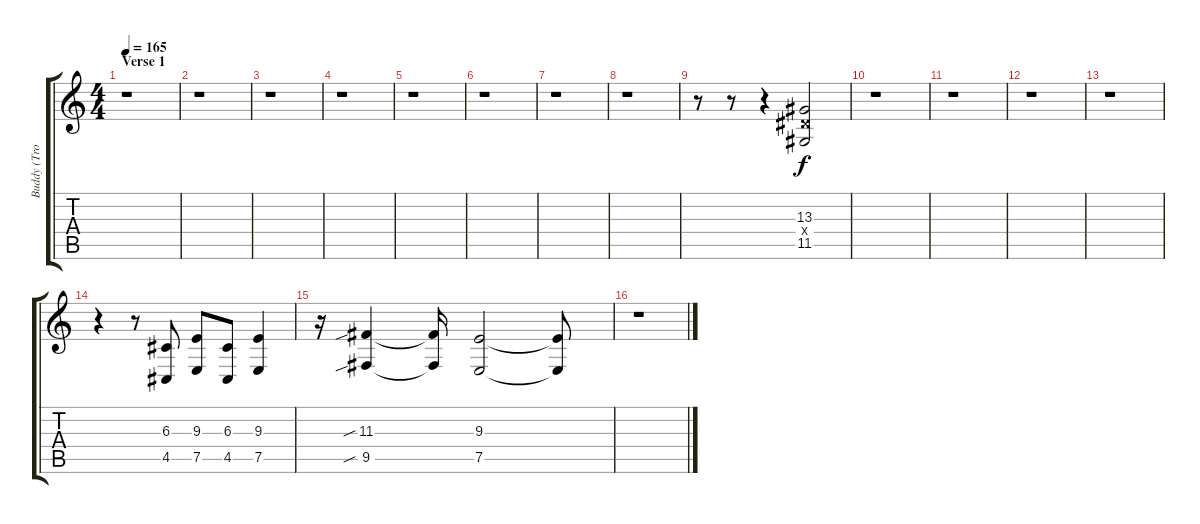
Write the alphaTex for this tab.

\track ("Buddy (Trombone)" "Buddy (Tro") {instrument trombone}
\staff {score tabs}
\tuning (E4 B3 G3 D3 A2 E2) {hide}
\ts (4 4)
\section ("" "Verse 1")
\tempo 165
\clef g2
\ks c
r.1{dy f} |
r.1 |
r.1 |
r.1 |
r.1 |
r.1 |
r.1 |
r.1 |
r.8{volume 8} r.8 r.4 (13.3 13.4{x} 11.5).2 |
r.1 |
r.1 |
r.1 |
r.1 |
r.4 r.8 (6.3 4.5).8 (9.3 7.5).8 (6.3 4.5).8 (9.3 7.5).4 |
r.16 (11.3{sib} 9.5{sib}).4 (11.3{t} 9.5{t}).16 (9.3 7.5).2 (9.3{t} 7.5{t}).8 |
r.1
